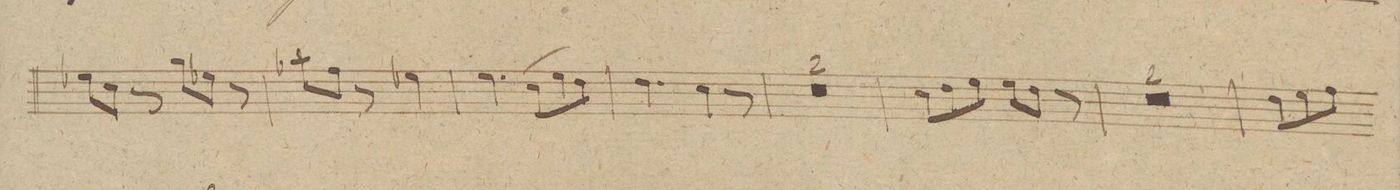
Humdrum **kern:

**kern	**dynam
*I"Clarnetto 1mo in A	*
*clefG2	*
*k[f#c#g#]	*
*M6/8	*
8cc#\L	.
8a\J	.
8r	.
8ee\L	.
8ccn\J	.
8r	.
=6	=6
8gg#\L	.
8dd\J	.
8r	.
4.cc#\	.
=7	=7
4.cc#\	.
(8a\L	.
8cc#\	.
8b\J)	.
=8	=8
4.b\	.
4a\	.
8r	.
=9	=9
1.r	.
=10	=10
=11	=11
8a\L	.
8b\	.
8cc#\J	.
8cc#\L	.
8b\J	.
8r	.
=12	=12
1.r	.
=13	=13
=14	=14
8b\L	.
8cc#\	.
8dd\J	.
*-	*-
